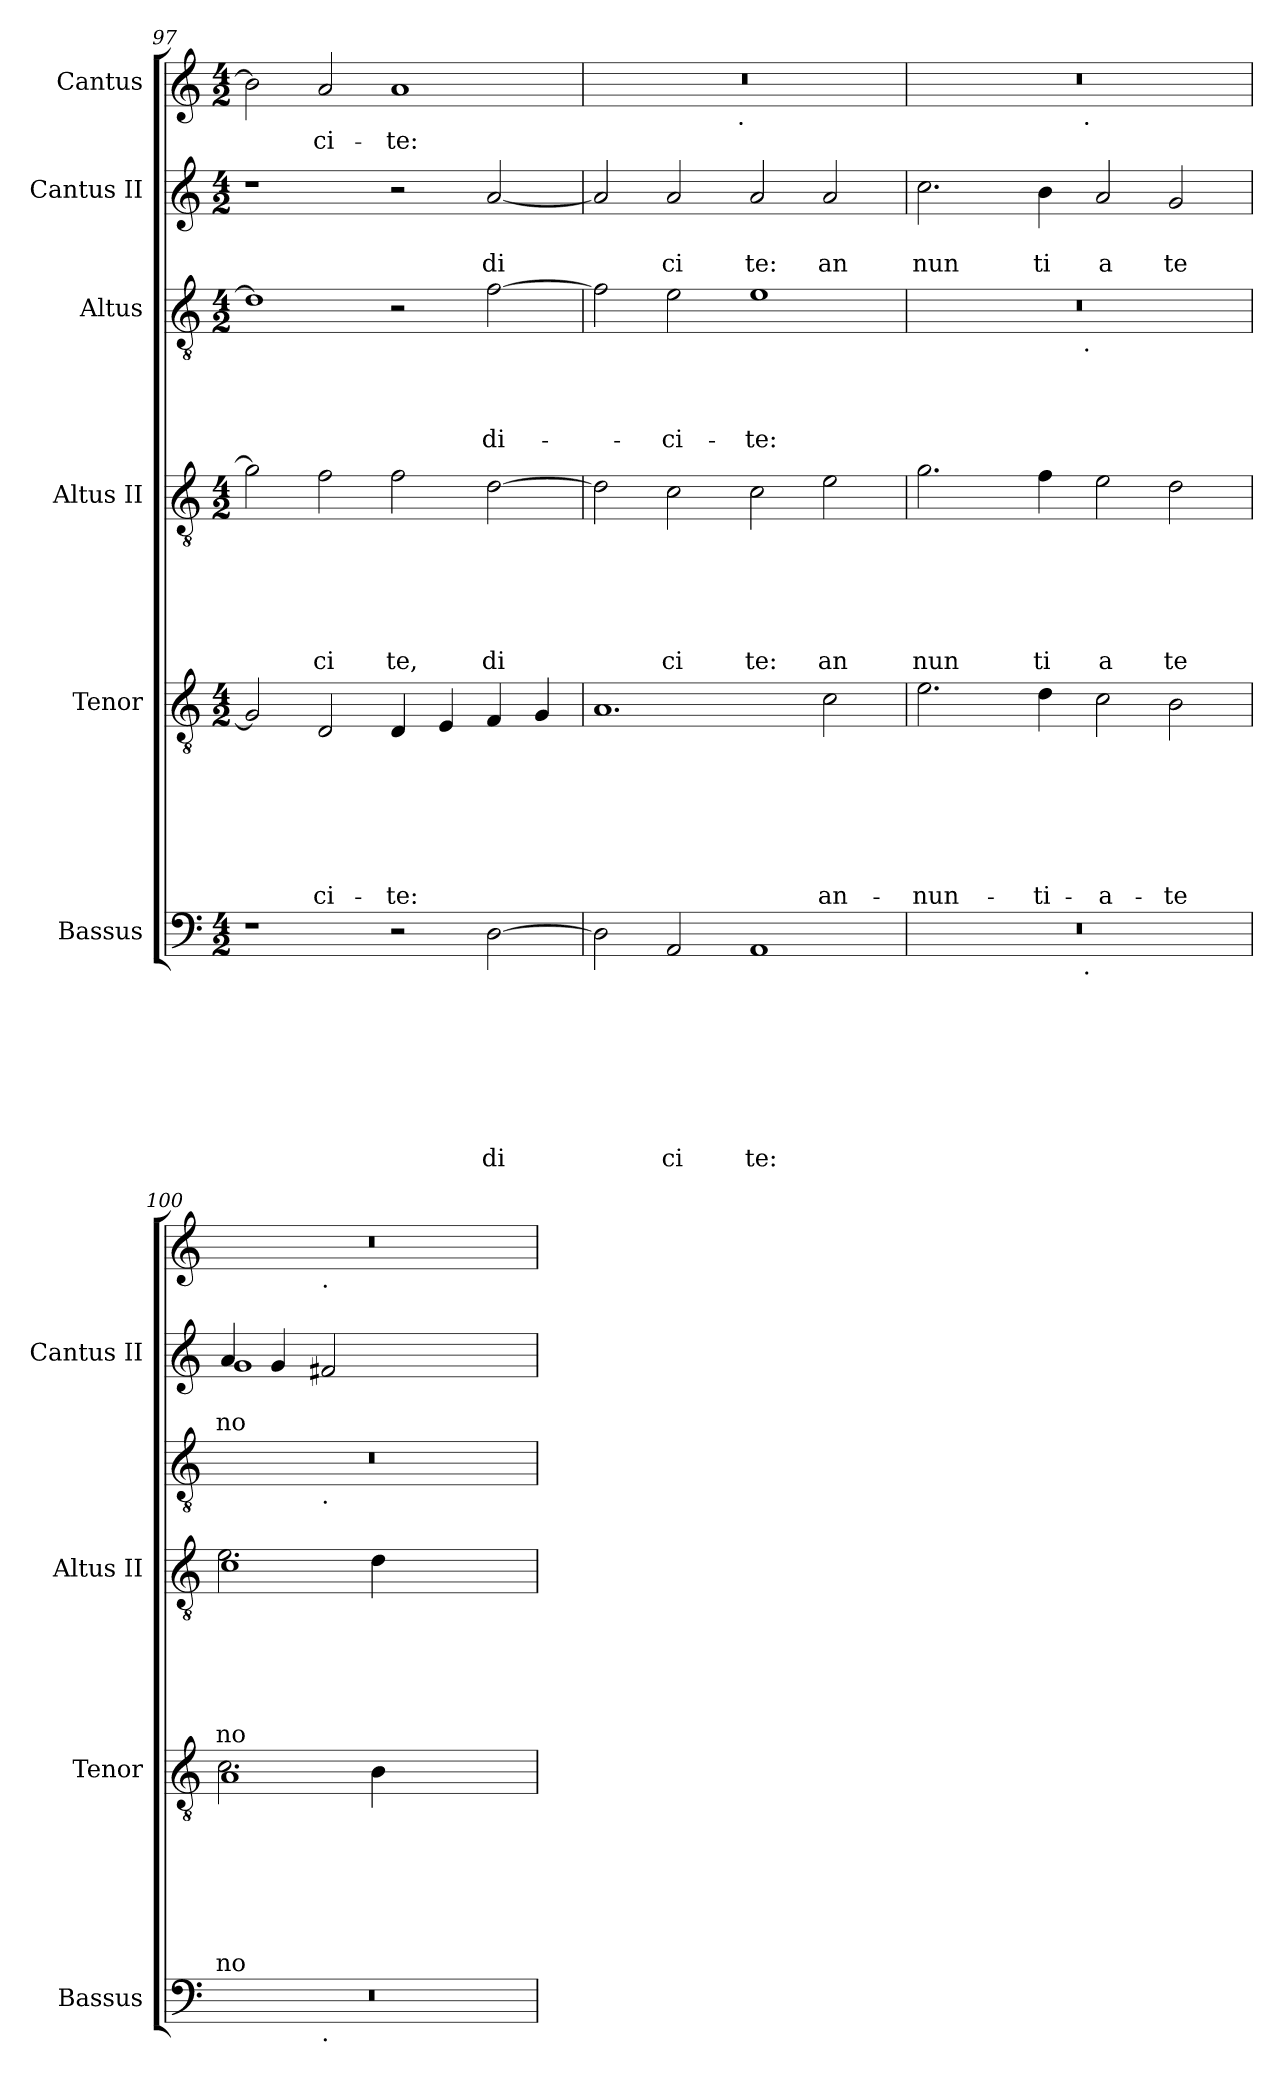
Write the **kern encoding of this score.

**kern	**text	**text	**text	**text	**text	**text	**text	**text	**kern	**text	**text	**text	**text	**text	**text	**text	**kern	**text	**text	**text	**text	**text	**text	**kern	**text	**text	**text	**text	**kern	**text	**text	**kern	**text
*part6	*part6	*part6	*part6	*part6	*part6	*part6	*part6	*part6	*part5	*part5	*part5	*part5	*part5	*part5	*part5	*part5	*part4	*part4	*part4	*part4	*part4	*part4	*part4	*part3	*part3	*part3	*part3	*part3	*part2	*part2	*part2	*part1	*part1
*staff6	*staff6	*staff6	*staff6	*staff6	*staff6	*staff6	*staff6	*staff6	*staff5	*staff5	*staff5	*staff5	*staff5	*staff5	*staff5	*staff5	*staff4	*staff4	*staff4	*staff4	*staff4	*staff4	*staff4	*staff3	*staff3	*staff3	*staff3	*staff3	*staff2	*staff2	*staff2	*staff1	*staff1
*I"Bassus	*	*	*	*	*	*	*	*	*I"Tenor	*	*	*	*	*	*	*	*I"Altus II	*	*	*	*	*	*	*I"Altus	*	*	*	*	*I"Cantus II	*	*	*I"Cantus	*
*I'Bassus	*	*	*	*	*	*	*	*	*I'Tenor	*	*	*	*	*	*	*	*I'Altus II	*	*	*	*	*	*	*	*	*	*	*	*I'Cantus II	*	*	*	*
*clefF4	*	*	*	*	*	*	*	*	*clefGv2	*	*	*	*	*	*	*	*clefGv2	*	*	*	*	*	*	*clefGv2	*	*	*	*	*clefG2	*	*	*clefG2	*
*k[]	*	*	*	*	*	*	*	*	*k[]	*	*	*	*	*	*	*	*k[]	*	*	*	*	*	*	*k[]	*	*	*	*	*k[]	*	*	*k[]	*
*C:	*	*	*	*	*	*	*	*	*C:	*	*	*	*	*	*	*	*C:	*	*	*	*	*	*	*C:	*	*	*	*	*C:	*	*	*C:	*
*M4/2	*	*	*	*	*	*	*	*	*M4/2	*	*	*	*	*	*	*	*M4/2	*	*	*	*	*	*	*M4/2	*	*	*	*	*M4/2	*	*	*M4/2	*
=97	=97	=97	=97	=97	=97	=97	=97	=97	=97	=97	=97	=97	=97	=97	=97	=97	=97	=97	=97	=97	=97	=97	=97	=97	=97	=97	=97	=97	=97	=97	=97	=97	=97
1r	.	.	.	.	.	.	.	.	2G/]	.	.	.	.	.	.	.	2g\]	.	.	.	.	.	.	1d]	.	.	.	.	1r	.	.	2b\]	.
!	!	!	!	!	!	!	!	!	!	!	!	!	!	!	!	!LO:LY:b	!	!	!	!	!	!	!LO:LY:b	!	!	!	!	!	!	!	!	!	!LO:LY:b
.	.	.	.	.	.	.	.	.	2D/	.	.	.	.	.	.	-ci-	2f\	.	.	.	.	.	ci	.	.	.	.	.	.	.	.	2a/	-ci-
!	!	!	!	!	!	!	!	!	!	!	!	!	!	!	!	!LO:LY:b	!	!	!	!	!	!	!LO:LY:b	!	!	!	!	!	!	!	!	!	!LO:LY:b
2r	.	.	.	.	.	.	.	.	4D/	.	.	.	.	.	.	-te:	2f\	.	.	.	.	.	te,	2r	.	.	.	.	2r	.	.	1a	-te:
.	.	.	.	.	.	.	.	.	4E/	.	.	.	.	.	.	.	.	.	.	.	.	.	.	.	.	.	.	.	.	.	.	.	.
!	!	!	!	!	!	!	!	!LO:LY:b	!	!	!	!	!	!	!	!	!	!	!	!	!	!	!LO:LY:b	!	!	!	!	!LO:LY:b	!	!	!LO:LY:b	!	!
[>2D\	.	.	.	.	.	.	.	di	4F/	.	.	.	.	.	.	.	[>2d\	.	.	.	.	.	di	[>2f\	.	.	.	di-	[<2a/	.	di	.	.
.	.	.	.	.	.	.	.	.	4G/	.	.	.	.	.	.	.	.	.	.	.	.	.	.	.	.	.	.	.	.	.	.	.	.
=98	=98	=98	=98	=98	=98	=98	=98	=98	=98	=98	=98	=98	=98	=98	=98	=98	=98	=98	=98	=98	=98	=98	=98	=98	=98	=98	=98	=98	=98	=98	=98	=98	=98
*	*	*	*	*	*	*	*	*	*	*	*	*	*	*	*	*	*	*	*	*	*	*	*	*	*	*	*	*	*	*	*	*^	*
2D\]	.	.	.	.	.	.	.	.	1.A	.	.	.	.	.	.	.	2d\]	.	.	.	.	.	.	2f\]	.	.	.	.	2a/]	.	.	0r	2ryy	.
!	!	!	!	!	!	!	!	!LO:LY:b	!	!	!	!	!	!	!	!	!	!	!	!	!	!	!LO:LY:b	!	!	!	!	!LO:LY:b	!	!	!LO:LY:b	!	!	!
2AA/	.	.	.	.	.	.	.	ci	.	.	.	.	.	.	.	.	2c\	.	.	.	.	.	ci	2e\	.	.	.	-ci-	2a/	.	ci	.	4...ryy	.
!	!	!	!	!	!	!	!	!	!	!	!	!	!	!	!	!	!	!	!	!	!	!	!	!	!	!	!	!	!	!	!	!	!LO:TX:b:t=.	!
.	.	.	.	.	.	.	.	.	.	.	.	.	.	.	.	.	.	.	.	.	.	.	.	.	.	.	.	.	.	.	.	.	1ryy	.
!	!	!	!	!	!	!	!	!LO:LY:b	!	!	!	!	!	!	!	!	!	!	!	!	!	!	!LO:LY:b	!	!	!	!	!LO:LY:b	!	!	!LO:LY:b	!	!	!
1AA	.	.	.	.	.	.	.	te:	.	.	.	.	.	.	.	.	2c\	.	.	.	.	.	te:	1e	.	.	.	-te:	2a/	.	te:	.	.	.
!	!	!	!	!	!	!	!	!	!	!	!	!	!	!	!	!LO:LY:b	!	!	!	!	!	!	!LO:LY:b	!	!	!	!	!	!	!	!LO:LY:b	!	!	!
.	.	.	.	.	.	.	.	.	2c\	.	.	.	.	.	.	an-	2e\	.	.	.	.	.	an	.	.	.	.	.	2a/	.	an	.	.	.
.	.	.	.	.	.	.	.	.	.	.	.	.	.	.	.	.	.	.	.	.	.	.	.	.	.	.	.	.	.	.	.	.	32ryy	.
=99	=99	=99	=99	=99	=99	=99	=99	=99	=99	=99	=99	=99	=99	=99	=99	=99	=99	=99	=99	=99	=99	=99	=99	=99	=99	=99	=99	=99	=99	=99	=99	=99	=99	=99
!	!	!	!	!	!	!	!	!	!	!	!	!	!	!	!	!LO:LY:b	!	!	!	!	!	!	!LO:LY:b	!	!	!	!	!	!	!	!LO:LY:b	!	!	!
*^	*	*	*	*	*	*	*	*	*	*	*	*	*	*	*	*	*	*	*	*	*	*	*	*^	*	*	*	*	*	*	*	*	*	*
0r	2ryy	.	.	.	.	.	.	.	.	2.e\	.	.	.	.	.	.	-nun-	2.g\	.	.	.	.	.	nun	0r	2ryy	.	.	.	.	2.cc\	.	nun	0r	2ryy	.
.	4...ryy	.	.	.	.	.	.	.	.	.	.	.	.	.	.	.	.	.	.	.	.	.	.	.	.	4...ryy	.	.	.	.	.	.	.	.	4...ryy	.
!	!	!	!	!	!	!	!	!	!	!	!	!	!	!	!	!	!LO:LY:b	!	!	!	!	!	!	!LO:LY:b	!	!	!	!	!	!	!	!	!LO:LY:b	!	!	!
.	.	.	.	.	.	.	.	.	.	4d\	.	.	.	.	.	.	-ti-	4f\	.	.	.	.	.	ti	.	.	.	.	.	.	4b\	.	ti	.	.	.
!	!	!	!	!	!	!	!	!	!	!	!	!	!	!	!	!	!	!	!	!	!	!	!	!	!	!	!	!	!	!	!	!	!	!	!LO:TX:b:t=.	!
!	!	!	!	!	!	!	!	!	!	!	!	!	!	!	!	!	!	!	!	!	!	!	!	!	!	!LO:TX:b:t=.	!	!	!	!	!	!	!	!	!	!
!	!LO:TX:b:t=.	!	!	!	!	!	!	!	!	!	!	!	!	!	!	!	!	!	!	!	!	!	!	!	!	!	!	!	!	!	!	!	!	!	!	!
.	1ryy	.	.	.	.	.	.	.	.	.	.	.	.	.	.	.	.	.	.	.	.	.	.	.	.	1ryy	.	.	.	.	.	.	.	.	1ryy	.
!	!	!	!	!	!	!	!	!	!	!	!	!	!	!	!	!	!LO:LY:b	!	!	!	!	!	!	!LO:LY:b	!	!	!	!	!	!	!	!	!LO:LY:b	!	!	!
.	.	.	.	.	.	.	.	.	.	2c\	.	.	.	.	.	.	-a-	2e\	.	.	.	.	.	a	.	.	.	.	.	.	2a/	.	a	.	.	.
!	!	!	!	!	!	!	!	!	!	!	!	!	!	!	!	!	!LO:LY:b	!	!	!	!	!	!	!LO:LY:b	!	!	!	!	!	!	!	!	!LO:LY:b	!	!	!
.	.	.	.	.	.	.	.	.	.	2B\	.	.	.	.	.	.	-te	2d\	.	.	.	.	.	te	.	.	.	.	.	.	2g/	.	te	.	.	.
.	32ryy	.	.	.	.	.	.	.	.	.	.	.	.	.	.	.	.	.	.	.	.	.	.	.	.	32ryy	.	.	.	.	.	.	.	.	32ryy	.
!!LO:PB:g=z	!!
=100	=100	=100	=100	=100	=100	=100	=100	=100	=100	=100	=100	=100	=100	=100	=100	=100	=100	=100	=100	=100	=100	=100	=100	=100	=100	=100	=100	=100	=100	=100	=100	=100	=100	=100	=100	=100
*	*	*	*	*	*	*	*	*	*	*^	*	*	*	*	*	*	*	*	*	*	*	*	*	*	*	*	*	*	*	*	*	*	*	*	*	*
!	!	!	!	!	!	!	!	!	!	!	!	!	!	!	!	!	!	!LO:LY:b	!	!	!	!	!	!	!LO:LY:b	!	!	!	!	!	!	!	!	!LO:LY:b	!	!	!
*	*	*	*	*	*	*	*	*	*	*	*	*	*	*	*	*	*	*	*^	*	*	*	*	*	*	*	*	*	*	*	*	*^	*	*	*	*	*
0r	2ryy	.	.	.	.	.	.	.	.	1A	2.c\	.	.	.	.	.	.	no-	1c	2.e\	.	.	.	.	.	no-	0r	2ryy	.	.	.	.	4a/	1g	.	no	0r	2ryy	.
.	.	.	.	.	.	.	.	.	.	.	.	.	.	.	.	.	.	.	.	.	.	.	.	.	.	.	.	.	.	.	.	.	4g/	.	.	.	.	.	.
!	!	!	!	!	!	!	!	!	!	!	!	!	!	!	!	!	!	!	!	!	!	!	!	!	!	!	!	!	!	!	!	!	!	!	!	!	!	!LO:TX:b:t=.	!
!	!	!	!	!	!	!	!	!	!	!	!	!	!	!	!	!	!	!	!	!	!	!	!	!	!	!	!	!LO:TX:b:t=.	!	!	!	!	!	!	!	!	!	!	!
!	!LO:TX:b:t=.	!	!	!	!	!	!	!	!	!	!	!	!	!	!	!	!	!	!	!	!	!	!	!	!	!	!	!	!	!	!	!	!	!	!	!	!	!	!
.	1.ryy	.	.	.	.	.	.	.	.	.	.	.	.	.	.	.	.	.	.	.	.	.	.	.	.	.	.	1.ryy	.	.	.	.	2f#/	.	.	.	.	1.ryy	.
.	.	.	.	.	.	.	.	.	.	.	4B\	.	.	.	.	.	.	.	.	4d\	.	.	.	.	.	.	.	.	.	.	.	.	.	.	.	.	.	.	.
.	.	.	.	.	.	.	.	.	.	1ryy	1ryy	.	.	.	.	.	.	.	1ryy	1ryy	.	.	.	.	.	.	.	.	.	.	.	.	1ryy	1ryy	.	.	.	.	.
*v	*v	*	*	*	*	*	*	*	*	*	*	*	*	*	*	*	*	*	*v	*v	*	*	*	*	*	*	*v	*v	*	*	*	*	*v	*v	*	*	*v	*v	*
*	*	*	*	*	*	*	*	*	*v	*v	*	*	*	*	*	*	*	*	*	*	*	*	*	*	*	*	*	*	*	*	*	*	*	*
=	=	=	=	=	=	=	=	=	=	=	=	=	=	=	=	=	=	=	=	=	=	=	=	=	=	=	=	=	=	=	=	=	=
*-	*-	*-	*-	*-	*-	*-	*-	*-	*-	*-	*-	*-	*-	*-	*-	*-	*-	*-	*-	*-	*-	*-	*-	*-	*-	*-	*-	*-	*-	*-	*-	*-	*-
